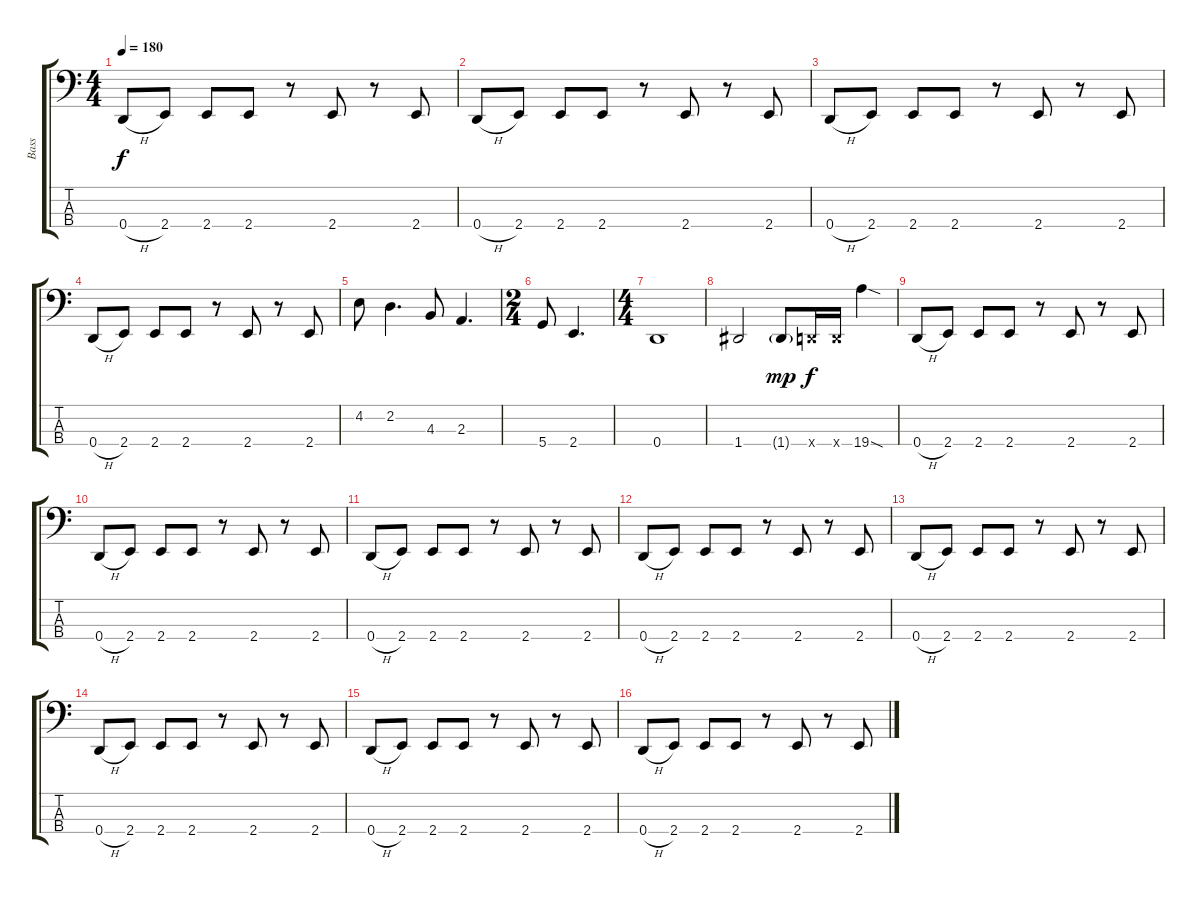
\track ("Bass" "Bass") {instrument distortionguitar}
\staff {score tabs}
\tuning (F2 C2 G1 D1) {hide}
\ts (4 4)
\tempo 180
\clef f4
\ks c
0.4{h}.8{dy f} 2.4.8 2.4.8 2.4.8 r.8 2.4.8 r.8 2.4.8 |
0.4{h}.8 2.4.8 2.4.8 2.4.8 r.8 2.4.8 r.8 2.4.8 |
0.4{h}.8 2.4.8 2.4.8 2.4.8 r.8 2.4.8 r.8 2.4.8 |
0.4{h}.8 2.4.8 2.4.8 2.4.8 r.8 2.4.8 r.8 2.4.8 |
4.2.8 2.2.4{d} 4.3.8 2.3.4{d} |
\ts (2 4)
5.4.8 2.4.4{d} |
\ts (4 4)
0.4.1 |
1.4.2 1.4{g}.8{dy mp} 0.4{x}.16{dy f} 0.4{x}.16 19.4{sod}.4 |
0.4{h}.8 2.4.8 2.4.8 2.4.8 r.8 2.4.8 r.8 2.4.8 |
0.4{h}.8 2.4.8 2.4.8 2.4.8 r.8 2.4.8 r.8 2.4.8 |
0.4{h}.8 2.4.8 2.4.8 2.4.8 r.8 2.4.8 r.8 2.4.8 |
0.4{h}.8 2.4.8 2.4.8 2.4.8 r.8 2.4.8 r.8 2.4.8 |
0.4{h}.8 2.4.8 2.4.8 2.4.8 r.8 2.4.8 r.8 2.4.8 |
0.4{h}.8 2.4.8 2.4.8 2.4.8 r.8 2.4.8 r.8 2.4.8 |
0.4{h}.8 2.4.8 2.4.8 2.4.8 r.8 2.4.8 r.8 2.4.8 |
0.4{h}.8 2.4.8 2.4.8 2.4.8 r.8 2.4.8 r.8 2.4.8
